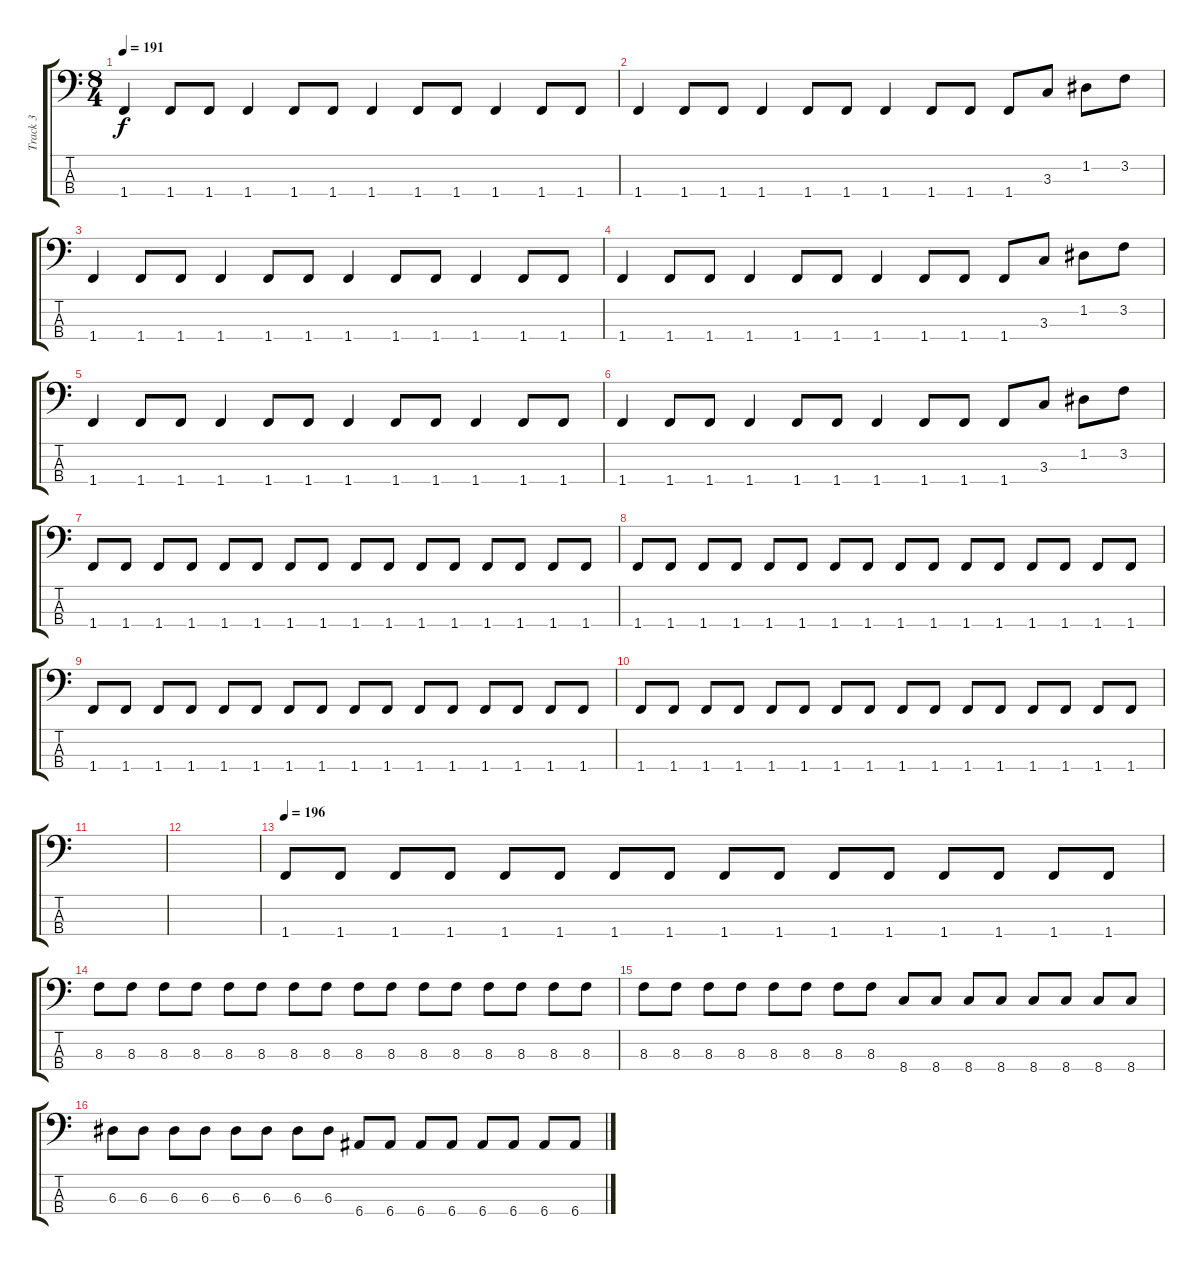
\track ("Track 3" "Track 3") {instrument electricbassfinger}
\staff {score tabs}
\tuning (G2 D2 A1 E1) {hide}
\ts (8 4)
\tempo 191
\clef f4
\ks c
1.4.4{dy f} 1.4.8 1.4.8 1.4.4 1.4.8 1.4.8 1.4.4 1.4.8 1.4.8 1.4.4 1.4.8 1.4.8 |
1.4.4 1.4.8 1.4.8 1.4.4 1.4.8 1.4.8 1.4.4 1.4.8 1.4.8 1.4.8 3.3.8 1.2.8 3.2.8 |
1.4.4 1.4.8 1.4.8 1.4.4 1.4.8 1.4.8 1.4.4 1.4.8 1.4.8 1.4.4 1.4.8 1.4.8 |
1.4.4 1.4.8 1.4.8 1.4.4 1.4.8 1.4.8 1.4.4 1.4.8 1.4.8 1.4.8 3.3.8 1.2.8 3.2.8 |
1.4.4 1.4.8 1.4.8 1.4.4 1.4.8 1.4.8 1.4.4 1.4.8 1.4.8 1.4.4 1.4.8 1.4.8 |
1.4.4 1.4.8 1.4.8 1.4.4 1.4.8 1.4.8 1.4.4 1.4.8 1.4.8 1.4.8 3.3.8 1.2.8 3.2.8 |
1.4.8 1.4.8 1.4.8 1.4.8 1.4.8 1.4.8 1.4.8 1.4.8 1.4.8 1.4.8 1.4.8 1.4.8 1.4.8 1.4.8 1.4.8 1.4.8 |
1.4.8 1.4.8 1.4.8 1.4.8 1.4.8 1.4.8 1.4.8 1.4.8 1.4.8 1.4.8 1.4.8 1.4.8 1.4.8 1.4.8 1.4.8 1.4.8 |
1.4.8 1.4.8 1.4.8 1.4.8 1.4.8 1.4.8 1.4.8 1.4.8 1.4.8 1.4.8 1.4.8 1.4.8 1.4.8 1.4.8 1.4.8 1.4.8 |
1.4.8 1.4.8 1.4.8 1.4.8 1.4.8 1.4.8 1.4.8 1.4.8 1.4.8 1.4.8 1.4.8 1.4.8 1.4.8 1.4.8 1.4.8 1.4.8 |
|
|
\tempo 196
1.4.8 1.4.8 1.4.8 1.4.8 1.4.8 1.4.8 1.4.8 1.4.8 1.4.8 1.4.8 1.4.8 1.4.8 1.4.8 1.4.8 1.4.8 1.4.8 |
8.3.8 8.3.8 8.3.8 8.3.8 8.3.8 8.3.8 8.3.8 8.3.8 8.3.8 8.3.8 8.3.8 8.3.8 8.3.8 8.3.8 8.3.8 8.3.8 |
8.3.8 8.3.8 8.3.8 8.3.8 8.3.8 8.3.8 8.3.8 8.3.8 8.4.8 8.4.8 8.4.8 8.4.8 8.4.8 8.4.8 8.4.8 8.4.8 |
6.3.8 6.3.8 6.3.8 6.3.8 6.3.8 6.3.8 6.3.8 6.3.8 6.4.8 6.4.8 6.4.8 6.4.8 6.4.8 6.4.8 6.4.8 6.4.8
